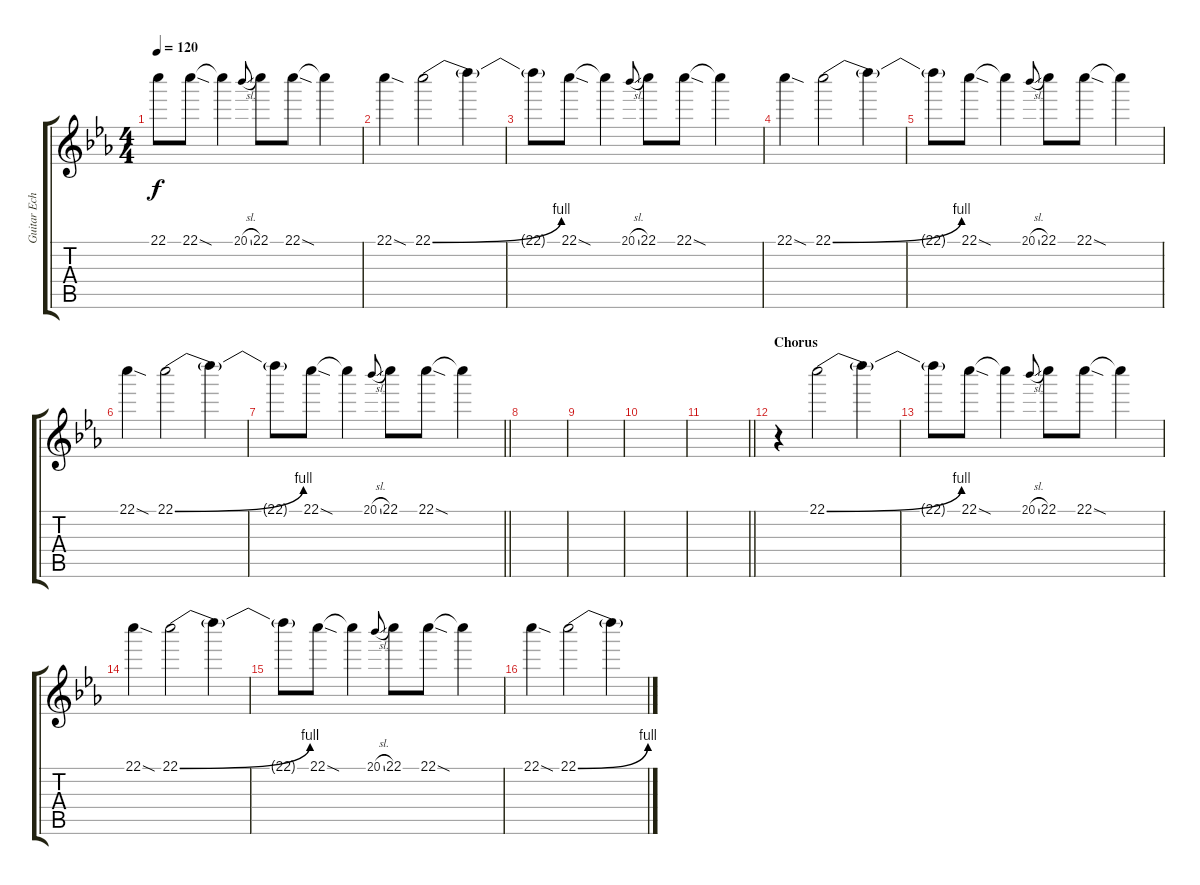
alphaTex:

\track ("Guitar Echo" "Guitar Ech") {instrument overdrivenguitar}
\staff {score tabs}
\tuning (D4 A3 F3 C3 G2 C2) {hide}
\ts (4 4)
\tempo 120
\clef g2
\ks eb
22.1{t}.8{dy f} 22.1{sod}.8 22.1{t}.4 20.1{sl}.8{gr onbeat} 22.1.8 22.1{sod}.8 22.1{t}.4 |
22.1{sod}.4 22.1{be (bend 0 0 60 4)}.2 22.1{t}.4 |
22.1{t}.8 22.1{sod}.8 22.1{t}.4 20.1{sl}.8{gr onbeat} 22.1.8 22.1{sod}.8 22.1{t}.4 |
22.1{sod}.4 22.1{be (bend 0 0 60 4)}.2 22.1{t}.4 |
22.1{t}.8 22.1{sod}.8 22.1{t}.4 20.1{sl}.8{gr onbeat} 22.1.8 22.1{sod}.8 22.1{t}.4 |
22.1{sod}.4 22.1{be (bend 0 0 60 4)}.2 22.1{t}.4 |
\barLineRight lightlight
22.1{t}.8 22.1{sod}.8 22.1{t}.4 20.1{sl}.8{gr onbeat} 22.1.8 22.1{sod}.8 22.1{t}.4 |
\section ("" "")
|
|
|
\barLineRight lightlight
|
\section ("" "Chorus")
r.4 22.1{be (bend 0 0 60 4)}.2 22.1{t}.4 |
22.1{t}.8 22.1{sod}.8 22.1{t}.4 20.1{sl}.8{gr onbeat} 22.1.8 22.1{sod}.8 22.1{t}.4 |
22.1{sod}.4 22.1{be (bend 0 0 60 4)}.2 22.1{t}.4 |
22.1{t}.8 22.1{sod}.8 22.1{t}.4 20.1{sl}.8{gr onbeat} 22.1.8 22.1{sod}.8 22.1{t}.4 |
22.1{sod}.4 22.1{be (bend 0 0 60 4)}.2 22.1{t}.4
